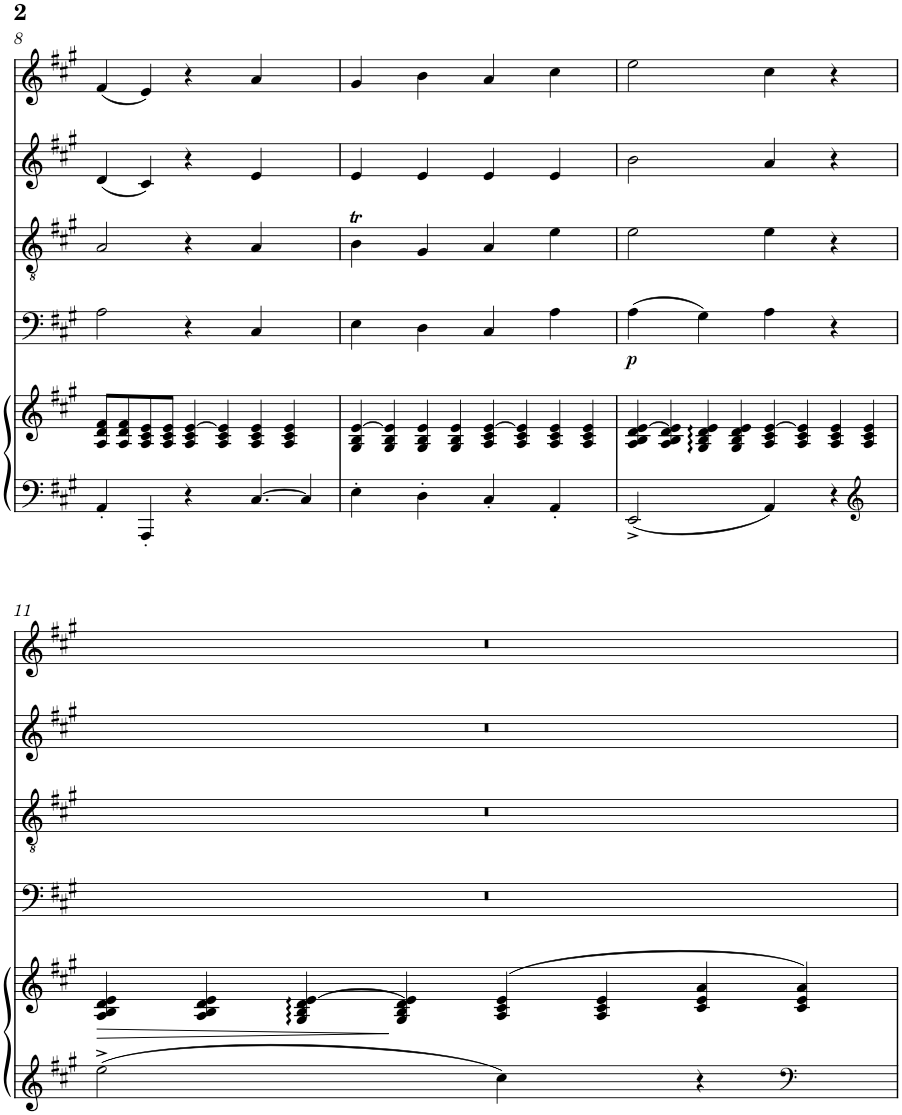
**kern	**kern	**dynam	**kern	**dynam	**kern	**kern	**kern
*part5	*part5	*part5	*part4	*part4	*part3	*part2	*part1
*staff6	*staff5	*staff5/6	*staff4	*staff4	*staff3	*staff2	*staff1
*I"Piano	*	*	*I"Voice	*	*I"Voice	*I"Voice	*I"Voice
*I'Pno	*	*	*I'V	*	*I'V	*I'V	*I'V
!!LO:PB:g=z
*clefF4	*clefG2	*	*clefF4	*	*clefGv2	*clefG2	*clefG2
*k[f#c#g#]	*k[f#c#g#]	*	*k[f#c#g#]	*	*k[f#c#g#]	*k[f#c#g#]	*k[f#c#g#]
*M4/4	*M4/4	*	*M4/4	*	*M4/4	*M4/4	*M4/4
=8	=8	=8	=8	=8	=8	=8	=8
4AA'/	8A/ 8d/ 8f#/L	.	2A\	.	2A/	(<4d/	(<4f#/
.	8A/ 8d/ 8f#/	.	.	.	.	.	.
4AAA'/	8A/ 8c#/ 8e/	.	.	.	.	4c#/)	4e/)
.	8A/ 8c#/ 8e/J	.	.	.	.	.	.
4r	4A/ 4c#/ [4e/	.	4r	.	4r	4r	4r
4ryy	4A/ 4c#/ 4e/]	.	4ryy	.	4ryy	4ryy	4ryy
[>4.C#/	4A/ 4c#/ 4e/	.	4C#/	.	4A/	4e/	4a/
.	4A/ 4c#/ 4e/	.	4.ryy	.	4.ryy	4.ryy	4.ryy
4C#/]	.	.	.	.	.	.	.
.	8ryy	.	.	.	.	.	.
=9	=9	=9	=9	=9	=9	=9	=9
4E'\	4G#/ 4B/ [4e/	.	4E\	.	4BT\	4e/	4g#/
4ryy	4G#/ 4B/ 4e/]	.	4ryy	.	4ryy	4ryy	4ryy
4D'\	4G#/ 4B/ 4e/	.	4D\	.	4G#/	4e/	4b\
4ryy	4G#/ 4B/ 4e/	.	4ryy	.	4ryy	4ryy	4ryy
4C#'/	4A/ 4c#/ [4e/	.	4C#/	.	4A/	4e/	4a/
4ryy	4A/ 4c#/ 4e/]	.	4ryy	.	4ryy	4ryy	4ryy
4AA'/	4A/ 4c#/ 4e/	.	4A\	.	4e\	4e/	4cc#\
4ryy	4A/ 4c#/ 4e/	.	4ryy	.	4ryy	4ryy	4ryy
=10	=10	=10	=10	=10	=10	=10	=10
!	!	!	!	!LO:DY:b	!	!	!
2EE^/	4A/ 4B/ 4d/ [4e/	.	(>4A\	p	2e\	2b\	2ee\
.	4A/ 4B/ 4d/ 4e/]	.	4ryy	.	.	.	.
2ryy	4G#/ 4B/ 4d/ 4e/	.	4G#\)	.	2ryy	2ryy	2ryy
.	4G#/ 4B/ 4d/ 4e/	.	4ryy	.	.	.	.
4AA/	4A/ 4c#/ [4e/	.	4A\	.	4e\	4a/	4cc#\
4ryy	4A/ 4c#/ 4e/]	.	4ryy	.	4ryy	4ryy	4ryy
4r	4A/ 4c#/ 4e/	.	4r	.	4r	4r	4r
*clefG2	*	*	*	*	*	*	*
4ryy	4A/ 4c#/ 4e/	.	4ryy	.	4ryy	4ryy	4ryy
!!LO:LB:g=z
=11	=11	=11	=11	=11	=11	=11	=11
!	!	!LO:HP:b	!	!	!	!	!
2ee^\	4A/ 4B/ 4d/ 4e/	>	1r	.	1r	1r	1r
.	4A/ 4B/ 4d/ 4e/	.	.	.	.	.	.
2ryy	4G#/ 4B/ 4d/ [4e/	.	.	.	.	.	.
.	4G#/ 4B/ 4d/ 4e/]	]	.	.	.	.	.
4cc#\	(>4A/ 4c#/ 4e/	.	1ryy	.	1ryy	1ryy	1ryy
4ryy	4A/ 4c#/ 4e/	.	.	.	.	.	.
4r	4c#/ 4e/ 4a/	.	.	.	.	.	.
*clefF4	*	*	*	*	*	*	*
4ryy	4c#/ 4e/ 4a/)	.	.	.	.	.	.
=	=	=	=	=	=	=	=
*-	*-	*-	*-	*-	*-	*-	*-
